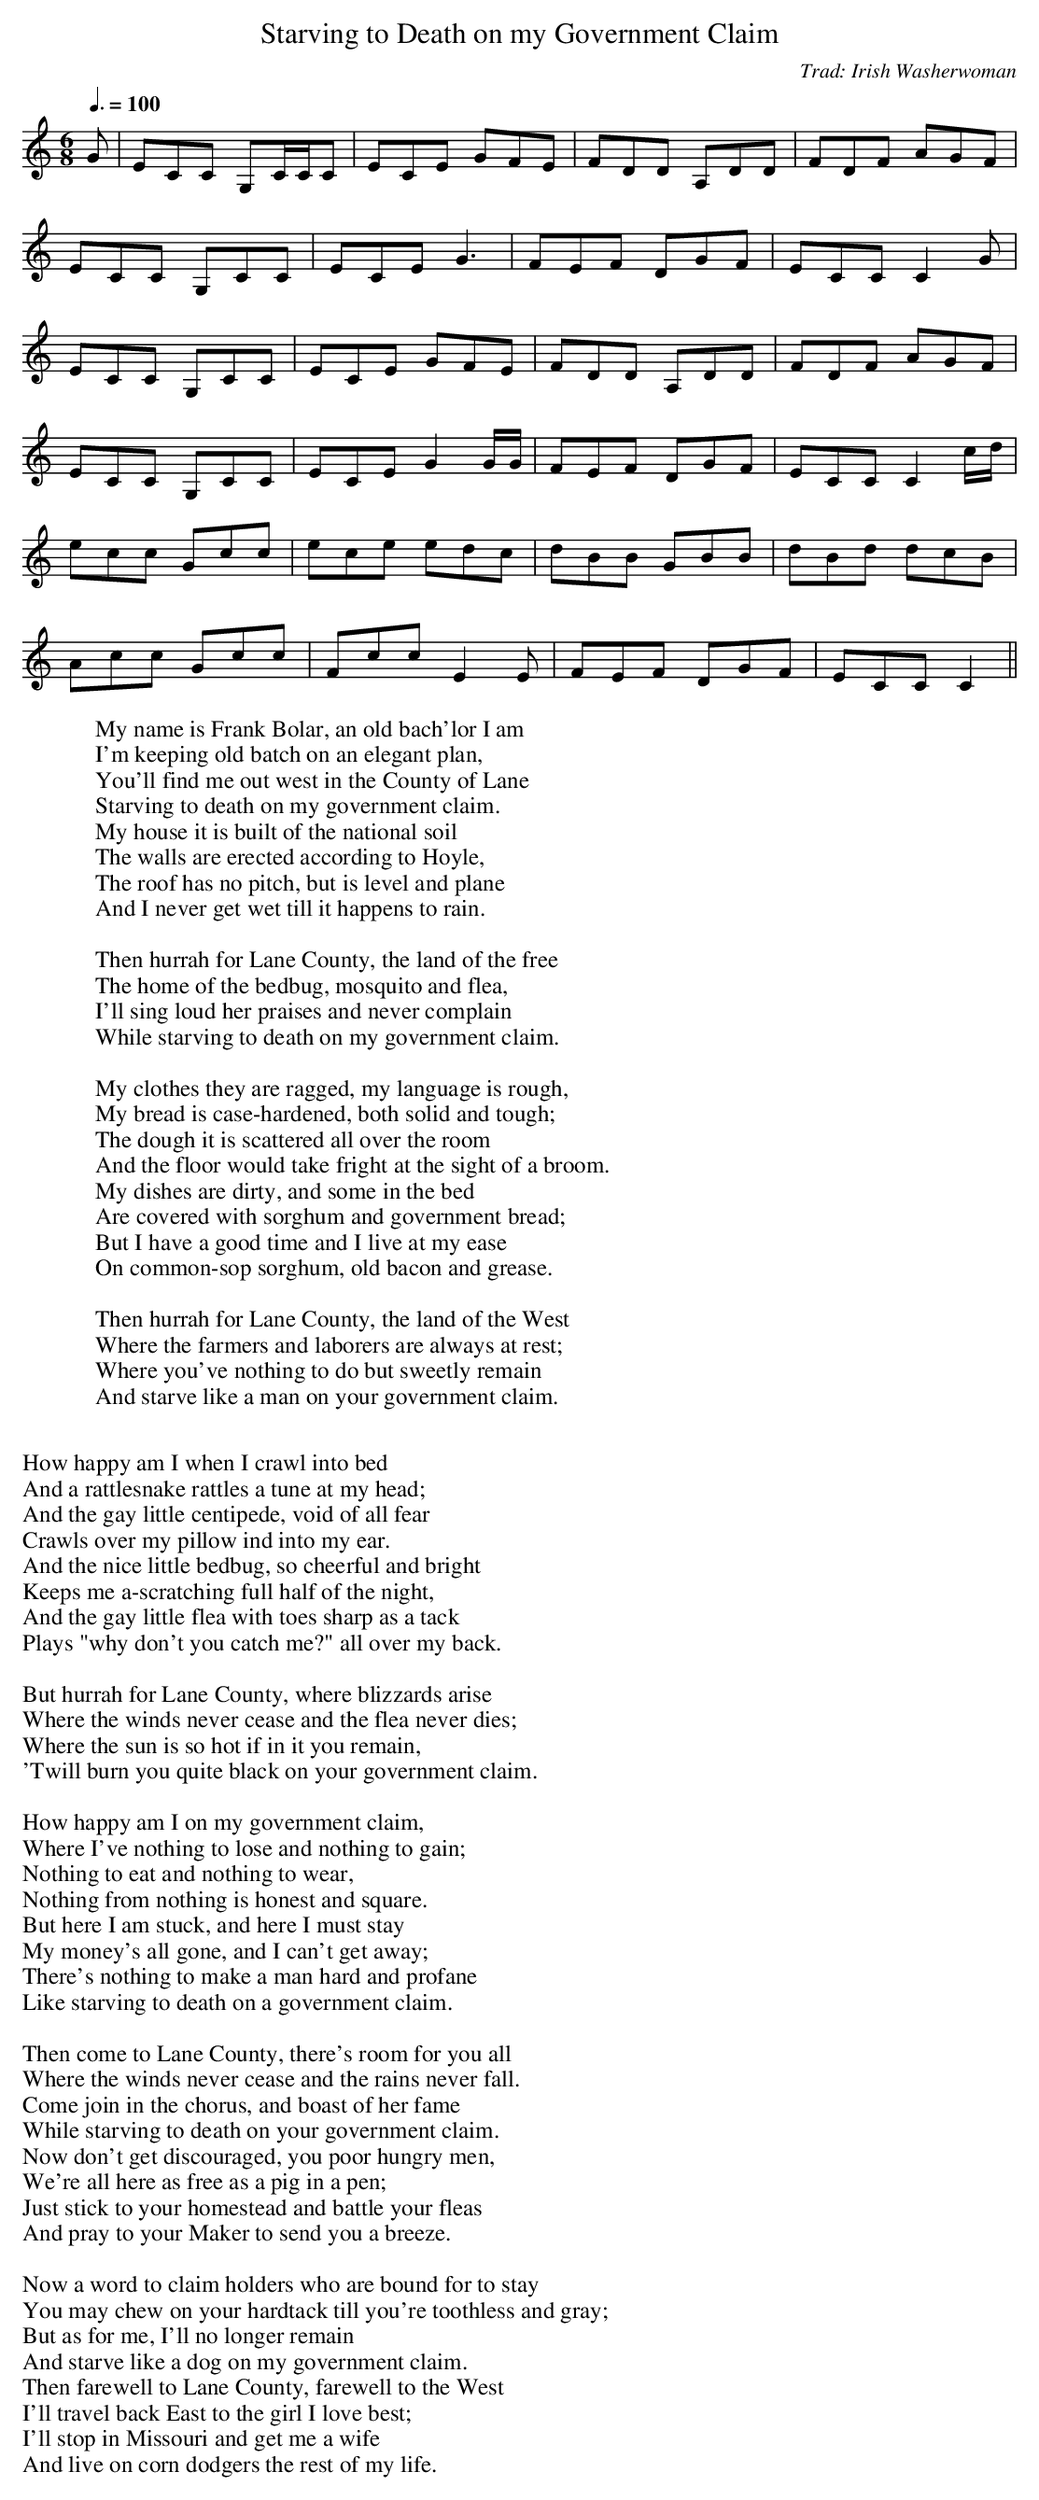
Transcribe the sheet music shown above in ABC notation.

X:1
T:Starving to Death on my Government Claim
C:Trad: Irish Washerwoman
M:6/8
L:1/8
Q:3/8=100
W:My name is Frank Bolar, an old bach'lor I am
W:I'm keeping old batch on an elegant plan,
W:You'll find me out west in the County of Lane
W:Starving to death on my government claim.
W:My house it is built of the national soil
W:The walls are erected according to Hoyle,
W:The roof has no pitch, but is level and plane
W:And I never get wet till it happens to rain.
W:
W:Then hurrah for Lane County, the land of the free
W:The home of the bedbug, mosquito and flea,
W:I'll sing loud her praises and never complain
W:While starving to death on my government claim.
W:
W:My clothes they are ragged, my language is rough,
W:My bread is case-hardened, both solid and tough;
W:The dough it is scattered all over the room
W:And the floor would take fright at the sight of a broom.
W:My dishes are dirty, and some in the bed
W:Are covered with sorghum and government bread;
W:But I have a good time and I live at my ease
W:On common-sop sorghum, old bacon and grease.
W:
W:Then hurrah for Lane County, the land of the West
W:Where the farmers and laborers are always at rest;
W:Where you've nothing to do but sweetly remain
W:And starve like a man on your government claim.
W:
W:How happy am I when I crawl into bed
W:And a rattlesnake rattles a tune at my head;
W:And the gay little centipede, void of all fear
W:Crawls over my pillow ind into my ear.
W:And the nice little bedbug, so cheerful and bright
W:Keeps me a-scratching full half of the night,
W:And the gay little flea with toes sharp as a tack
W:Plays "why don't you catch me?" all over my back.
W:
W:But hurrah for Lane County, where blizzards arise
W:Where the winds never cease and the flea never dies;
W:Where the sun is so hot if in it you remain,
W:'Twill burn you quite black on your government claim.
W:
W:How happy am I on my government claim,
W:Where I've nothing to lose and nothing to gain;
W:Nothing to eat and nothing to wear,
W:Nothing from nothing is honest and square.
W:But here I am stuck, and here I must stay
W:My money's all gone, and I can't get away;
W:There's nothing to make a man hard and profane
W:Like starving to death on a government claim.
W:
W:Then come to Lane County, there's room for you all
W:Where the winds never cease and the rains never fall.
W:Come join in the chorus, and boast of her fame
W:While starving to death on your government claim.
W:Now don't get discouraged, you poor hungry men,
W:We're all here as free as a pig in a pen;
W:Just stick to your homestead and battle your fleas
W:And pray to your Maker to send you a breeze.
W:
W:Now a word to claim holders who are bound for to stay
W:You may chew on your hardtack till you're toothless and gray;
W:But as for me, I'll no longer remain
W:And starve like a dog on my government claim.
W:Then farewell to Lane County, farewell to the West
W:I'll travel back East to the girl I love best;
W:I'll stop in Missouri and get me a wife
W:And live on corn dodgers the rest of my life.
K:C
G|ECC G,C/C/C|ECE G-FE|FDD A,DD|FDF A-GF|
ECC G,CC|ECE G3|FEF DGF|ECC C2G|
ECC G,CC|ECE G-FE|FDD A,DD|FDF A-GF|
ECC G,CC|ECE G2G/G/|FEF DGF|ECC C2c/d/|
ecc Gcc|ece e-dc|dBB GBB|dBd d-cB|
Acc Gcc|Fcc E2E|FEF DGF|ECC C2||
